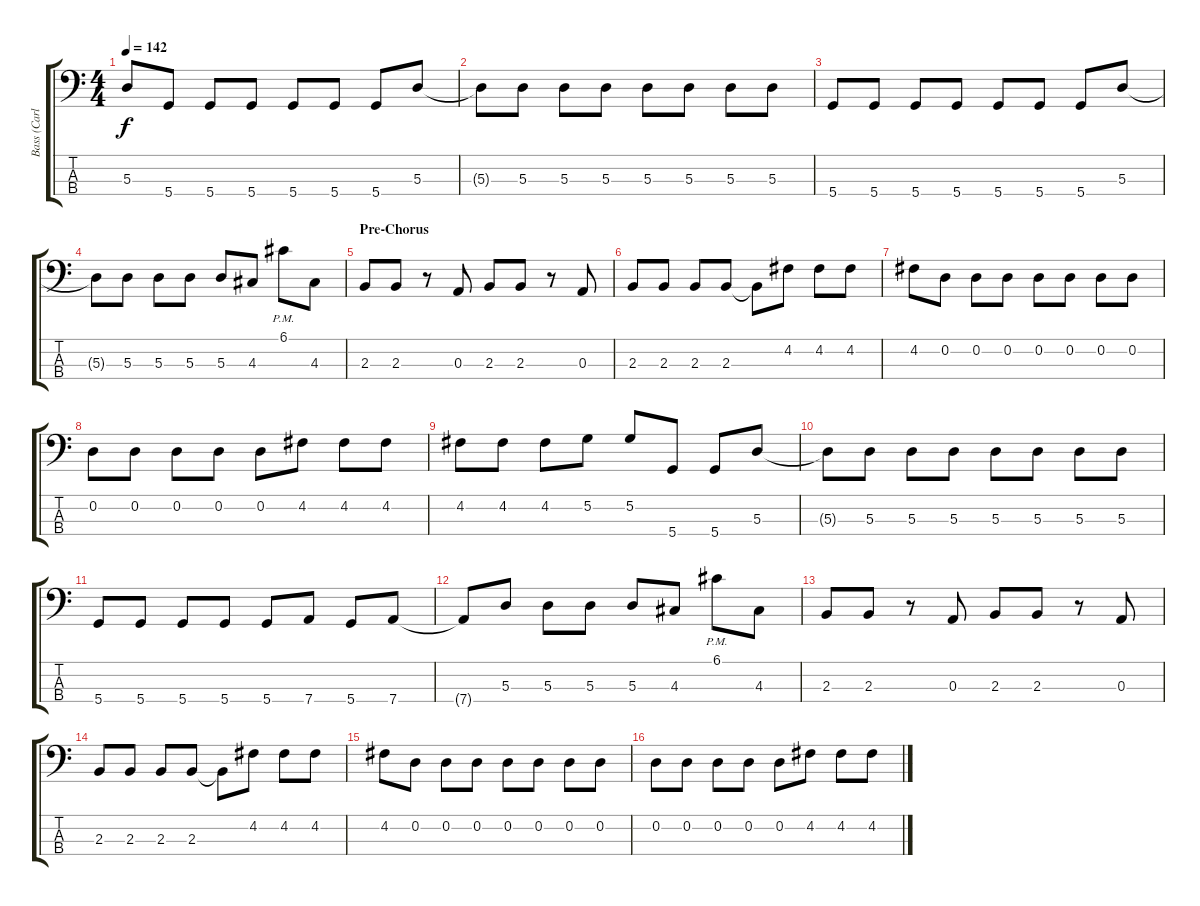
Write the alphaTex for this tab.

\track ("Bass (Carlos)" "Bass (Carl") {instrument electricbasspick}
\staff {score tabs}
\tuning (G2 D2 A1 D1) {hide}
\ts (4 4)
\tempo 142
\clef f4
\ks c
5.3.8{dy f} 5.4.8 5.4.8 5.4.8 5.4.8 5.4.8 5.4.8 5.3.8 |
5.3{t}.8 5.3.8 5.3.8 5.3.8 5.3.8 5.3.8 5.3.8 5.3.8 |
5.4.8 5.4.8 5.4.8 5.4.8 5.4.8 5.4.8 5.4.8 5.3.8 |
5.3{t}.8 5.3.8 5.3.8 5.3.8 5.3.8 4.3.8 6.1{pm}.8 4.3.8 |
\section ("" "Pre-Chorus")
2.3.8 2.3.8 r.8 0.3.8 2.3.8 2.3.8 r.8 0.3.8 |
2.3.8 2.3.8 2.3.8 2.3.8 2.3{t}.8 4.2.8 4.2.8 4.2.8 |
4.2.8 0.2.8 0.2.8 0.2.8 0.2.8 0.2.8 0.2.8 0.2.8 |
0.2.8 0.2.8 0.2.8 0.2.8 0.2.8 4.2.8 4.2.8 4.2.8 |
4.2.8 4.2.8 4.2.8 5.2.8 5.2.8 5.4.8 5.4.8 5.3.8 |
5.3{t}.8 5.3.8 5.3.8 5.3.8 5.3.8 5.3.8 5.3.8 5.3.8 |
5.4.8 5.4.8 5.4.8 5.4.8 5.4.8 7.4.8 5.4.8 7.4.8 |
7.4{t}.8 5.3.8 5.3.8 5.3.8 5.3.8 4.3.8 6.1{pm}.8 4.3.8 |
2.3.8 2.3.8 r.8 0.3.8 2.3.8 2.3.8 r.8 0.3.8 |
2.3.8 2.3.8 2.3.8 2.3.8 2.3{t}.8 4.2.8 4.2.8 4.2.8 |
4.2.8 0.2.8 0.2.8 0.2.8 0.2.8 0.2.8 0.2.8 0.2.8 |
0.2.8 0.2.8 0.2.8 0.2.8 0.2.8 4.2.8 4.2.8 4.2.8
